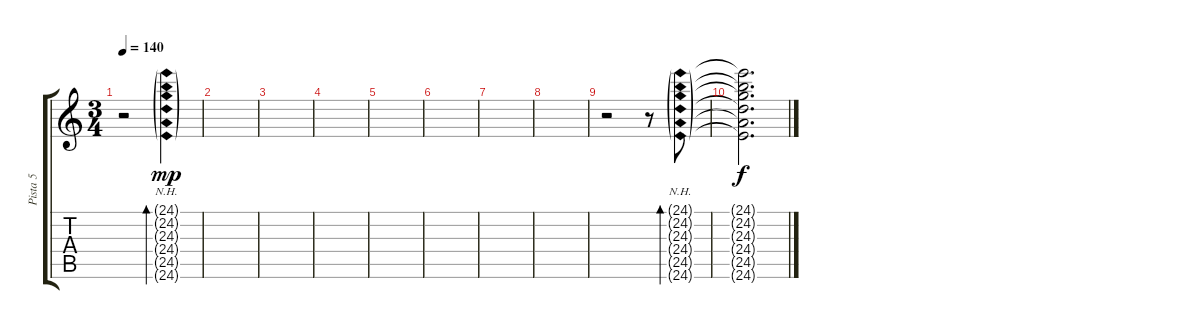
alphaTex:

\track ("Pista 5" "Pista 5") {instrument pad4choir}
\staff {score tabs}
\tuning (E4 B3 G3 D3 A2 E2) {hide}
\ts (3 4)
\tempo 140
\clef g2
\ks c
r.2{dy f} (24.1{nh g} 24.2{nh g} 24.3{nh g} 24.4{nh g} 24.5{nh g} 24.6{nh g}).4{bd 480 dy mp instrument tinklebell} |
|
|
|
|
|
|
|
r.2 r.8 (24.1{nh g} 24.2{nh g} 24.3{nh g} 24.4{nh g} 24.5{nh g} 24.6{nh g}).8{bd 480 instrument tinklebell} |
(24.1{t} 24.2{t} 24.3{t} 24.4{t} 24.5{t} 24.6{t}).2{d dy f}
